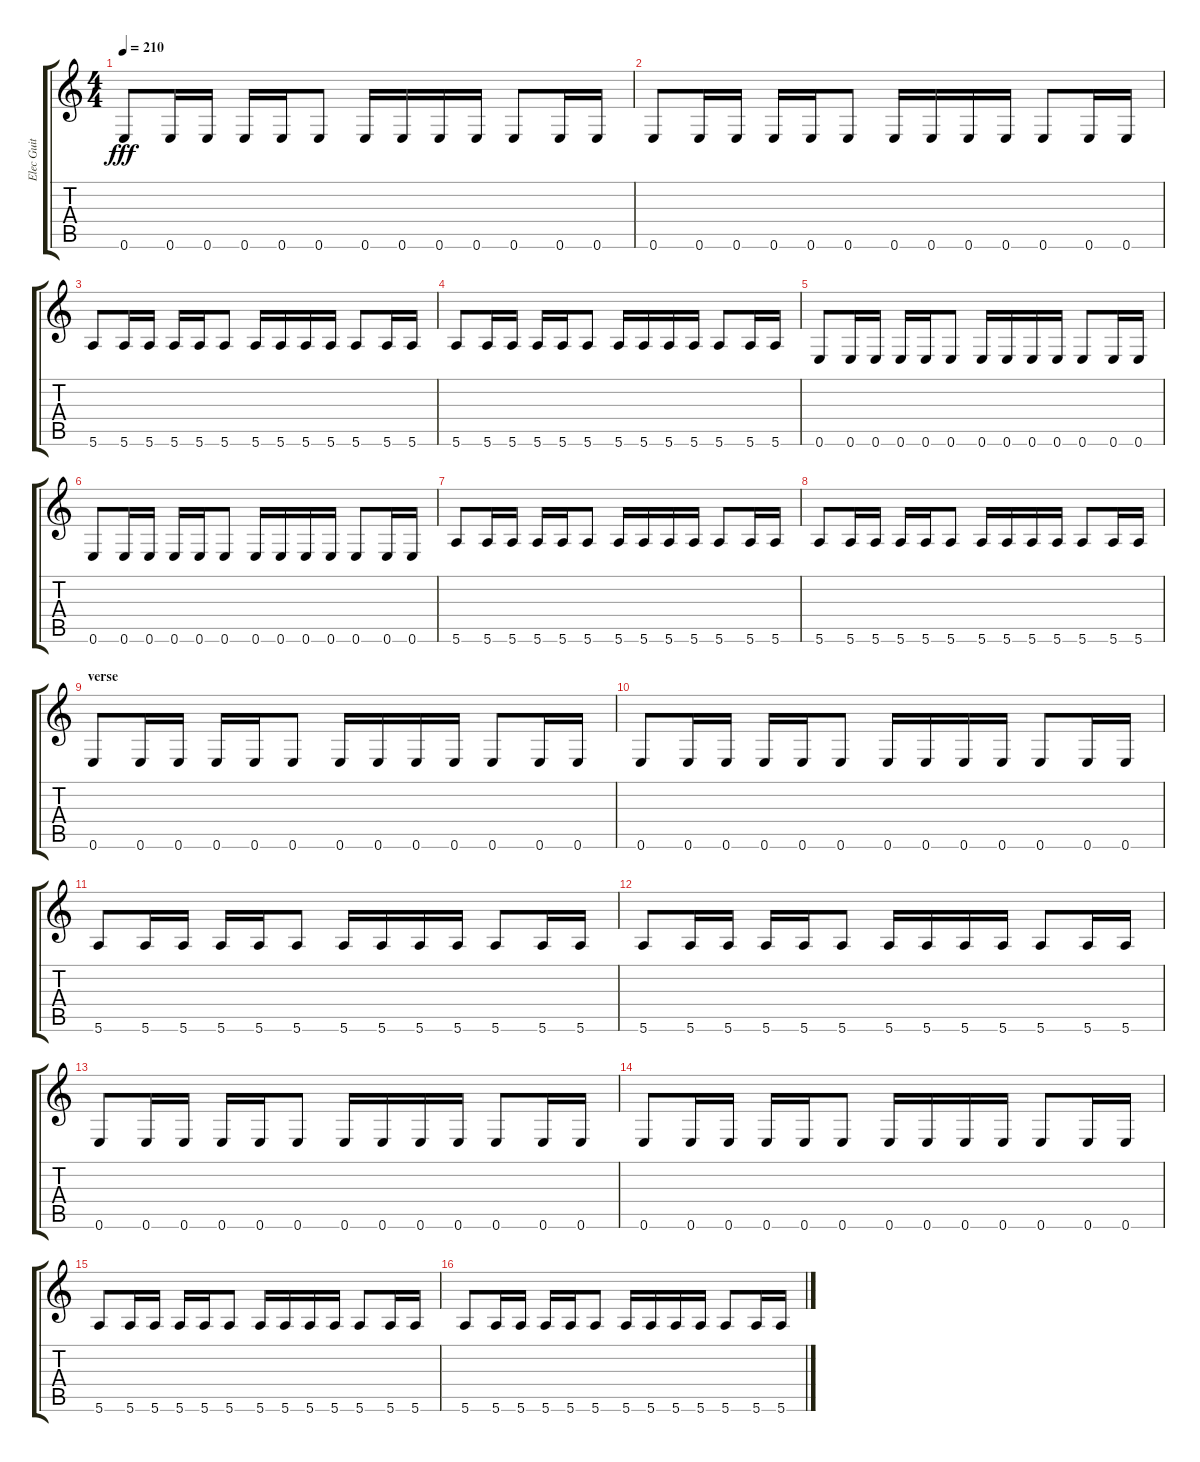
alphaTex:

\track ("Elec Guit 2" "Elec Guit ") {instrument overdrivenguitar}
\staff {score tabs}
\tuning (E4 B3 G3 D3 A2 E2) {hide}
\ts (4 4)
\tempo 210
\clef g2
\ks c
0.6.8{dy fff} 0.6.16 0.6.16 0.6.16 0.6.16 0.6.8 0.6.16 0.6.16 0.6.16 0.6.16 0.6.8 0.6.16 0.6.16 |
0.6.8 0.6.16 0.6.16 0.6.16 0.6.16 0.6.8 0.6.16 0.6.16 0.6.16 0.6.16 0.6.8 0.6.16 0.6.16 |
5.6.8 5.6.16 5.6.16 5.6.16 5.6.16 5.6.8 5.6.16 5.6.16 5.6.16 5.6.16 5.6.8 5.6.16 5.6.16 |
5.6.8 5.6.16 5.6.16 5.6.16 5.6.16 5.6.8 5.6.16 5.6.16 5.6.16 5.6.16 5.6.8 5.6.16 5.6.16 |
0.6.8 0.6.16 0.6.16 0.6.16 0.6.16 0.6.8 0.6.16 0.6.16 0.6.16 0.6.16 0.6.8 0.6.16 0.6.16 |
0.6.8 0.6.16 0.6.16 0.6.16 0.6.16 0.6.8 0.6.16 0.6.16 0.6.16 0.6.16 0.6.8 0.6.16 0.6.16 |
5.6.8 5.6.16 5.6.16 5.6.16 5.6.16 5.6.8 5.6.16 5.6.16 5.6.16 5.6.16 5.6.8 5.6.16 5.6.16 |
5.6.8 5.6.16 5.6.16 5.6.16 5.6.16 5.6.8 5.6.16 5.6.16 5.6.16 5.6.16 5.6.8 5.6.16 5.6.16 |
\section ("" "verse")
0.6.8 0.6.16 0.6.16 0.6.16 0.6.16 0.6.8 0.6.16 0.6.16 0.6.16 0.6.16 0.6.8 0.6.16 0.6.16 |
0.6.8 0.6.16 0.6.16 0.6.16 0.6.16 0.6.8 0.6.16 0.6.16 0.6.16 0.6.16 0.6.8 0.6.16 0.6.16 |
5.6.8 5.6.16 5.6.16 5.6.16 5.6.16 5.6.8 5.6.16 5.6.16 5.6.16 5.6.16 5.6.8 5.6.16 5.6.16 |
5.6.8 5.6.16 5.6.16 5.6.16 5.6.16 5.6.8 5.6.16 5.6.16 5.6.16 5.6.16 5.6.8 5.6.16 5.6.16 |
0.6.8 0.6.16 0.6.16 0.6.16 0.6.16 0.6.8 0.6.16 0.6.16 0.6.16 0.6.16 0.6.8 0.6.16 0.6.16 |
0.6.8 0.6.16 0.6.16 0.6.16 0.6.16 0.6.8 0.6.16 0.6.16 0.6.16 0.6.16 0.6.8 0.6.16 0.6.16 |
5.6.8 5.6.16 5.6.16 5.6.16 5.6.16 5.6.8 5.6.16 5.6.16 5.6.16 5.6.16 5.6.8 5.6.16 5.6.16 |
5.6.8 5.6.16 5.6.16 5.6.16 5.6.16 5.6.8 5.6.16 5.6.16 5.6.16 5.6.16 5.6.8 5.6.16 5.6.16
